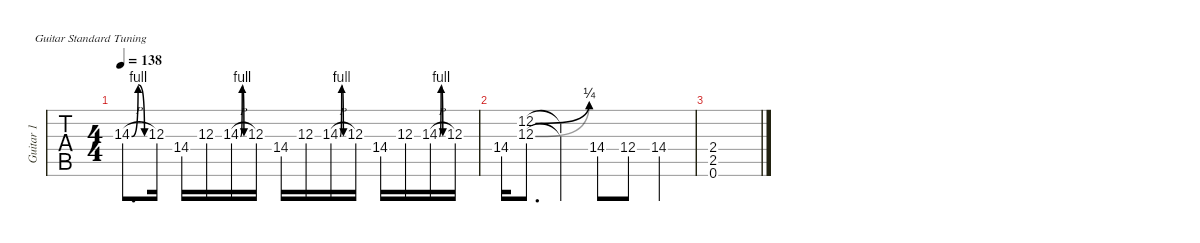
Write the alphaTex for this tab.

\defaultSystemsLayout 4
\hideDynamics
\bracketExtendMode nobrackets
\track ("Guitar 1" "Guitar 1") {defaultSystemsLayout 4 instrument distortionguitar}
\staff {tabs}
\tuning (E4 B3 G3 D3 A2 E2)
\ts (4 4)
\tempo 138
\clef g2
\ks c
14.3{be (bendrelease 0 0 10.2 4 20.4 4 30 0) h}.8{d dy mf} 12.3.16 14.4.16 12.3.16 14.3{be (bendrelease 0 0 10.2 4 20.4 4 30 0) h}.16 12.3.16 14.4.16 12.3.16 14.3{be (bendrelease 0 0 10.2 4 20.4 4 30 0) h}.16 12.3.16 14.4.16 12.3.16 14.3{be (bendrelease 0 0 10.2 4 20.4 4 30 0) h}.16 12.3.16 |
14.4.16 (12.2{be (bend 0 0 13.2 1)} 12.3{be (bend 0 0 15 1)}).8{d} (12.3{t} 12.2{t}).4 14.4.8 12.4.8 14.4.4 |
(2.4 2.5 0.6).1
